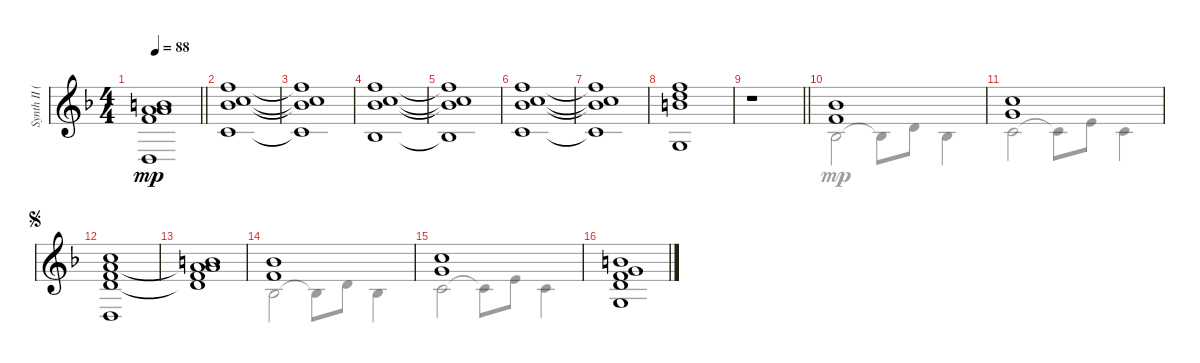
\track ("Synth II (Pad)" "Synth II (") {instrument fx1rain}
\staff {score}
\tuning (E4 B3 G3 D3 A2 E2 B1) {hide}
\voice
\ts (4 4)
\tempo 88
\clef g2
\barLineRight lightlight
\ks dminor
(1.1 10.2{t} 14.3 0.4{t} 26.5).1{dy mp} |
\section ("" "")
(13.1 13.2 15.3 10.4).1 |
(13.1{t} 13.2{t} 15.3{t} 10.4{t}).1 |
(6.1 13.2 3.3 27.4).1 |
(6.1{t} 13.2{t} 3.3{t} 27.4{t}).1 |
(13.1 13.2 15.3 10.4).1 |
(13.1{t} 13.2{t} 15.3{t} 10.4{t}).1 |
(13.1 15.2 16.3 5.4).1 |
\barLineRight lightlight
r.1 |
\section ("" "")
(6.1 6.2).1 |
(3.1 13.2).1 |
\jump segno
(8.1 10.2 10.3 12.4 5.5).1 |
(1.1 10.2{t} 14.3 12.4{t} 26.5).1 |
(6.1 6.2).1 |
(3.1 13.2).1 |
(7.1 8.2 10.3 12.4 10.5).1
\voice
\clef g2
\ottava regular
\simile none
\barLineRight lightlight
\ks dminor
|
|
|
|
|
|
|
|
\barLineRight lightlight
|
3.3.2 3.3{t}.8 3.2.8 3.3.4 |
1.2.2 1.2{t}.8 0.1.8 1.2.4 |
|
|
3.3.2 3.3{t}.8 3.2.8 3.3.4 |
1.2.2 1.2{t}.8 0.1.8 1.2.4 |
